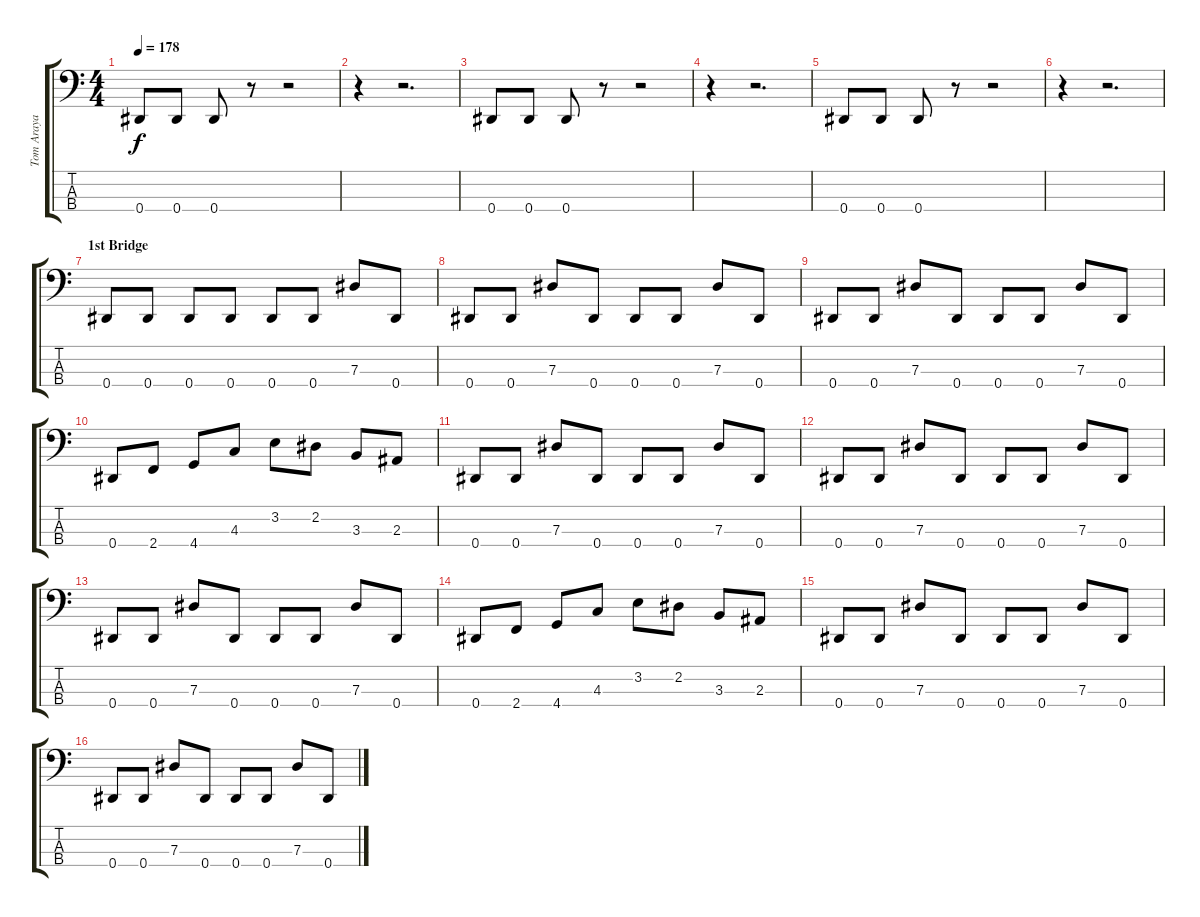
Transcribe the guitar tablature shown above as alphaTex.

\track ("Tom Araya" "Tom Araya") {instrument electricbassfinger}
\staff {score tabs}
\tuning (Gb2 Db2 Ab1 Eb1) {hide}
\ts (4 4)
\tempo 178
\clef f4
\ks c
0.4.8{dy f} 0.4.8 0.4.8 r.8 r.2 |
r.4 r.2{d} |
0.4.8 0.4.8 0.4.8 r.8 r.2 |
r.4 r.2{d} |
0.4.8 0.4.8 0.4.8 r.8 r.2 |
r.4 r.2{d} |
\section ("" "1st Bridge")
0.4.8 0.4.8 0.4.8 0.4.8 0.4.8 0.4.8 7.3.8 0.4.8 |
0.4.8 0.4.8 7.3.8 0.4.8 0.4.8 0.4.8 7.3.8 0.4.8 |
0.4.8 0.4.8 7.3.8 0.4.8 0.4.8 0.4.8 7.3.8 0.4.8 |
0.4.8 2.4.8 4.4.8 4.3.8 3.2.8 2.2.8 3.3.8 2.3.8 |
0.4.8 0.4.8 7.3.8 0.4.8 0.4.8 0.4.8 7.3.8 0.4.8 |
0.4.8 0.4.8 7.3.8 0.4.8 0.4.8 0.4.8 7.3.8 0.4.8 |
0.4.8 0.4.8 7.3.8 0.4.8 0.4.8 0.4.8 7.3.8 0.4.8 |
0.4.8 2.4.8 4.4.8 4.3.8 3.2.8 2.2.8 3.3.8 2.3.8 |
0.4.8 0.4.8 7.3.8 0.4.8 0.4.8 0.4.8 7.3.8 0.4.8 |
0.4.8 0.4.8 7.3.8 0.4.8 0.4.8 0.4.8 7.3.8 0.4.8
